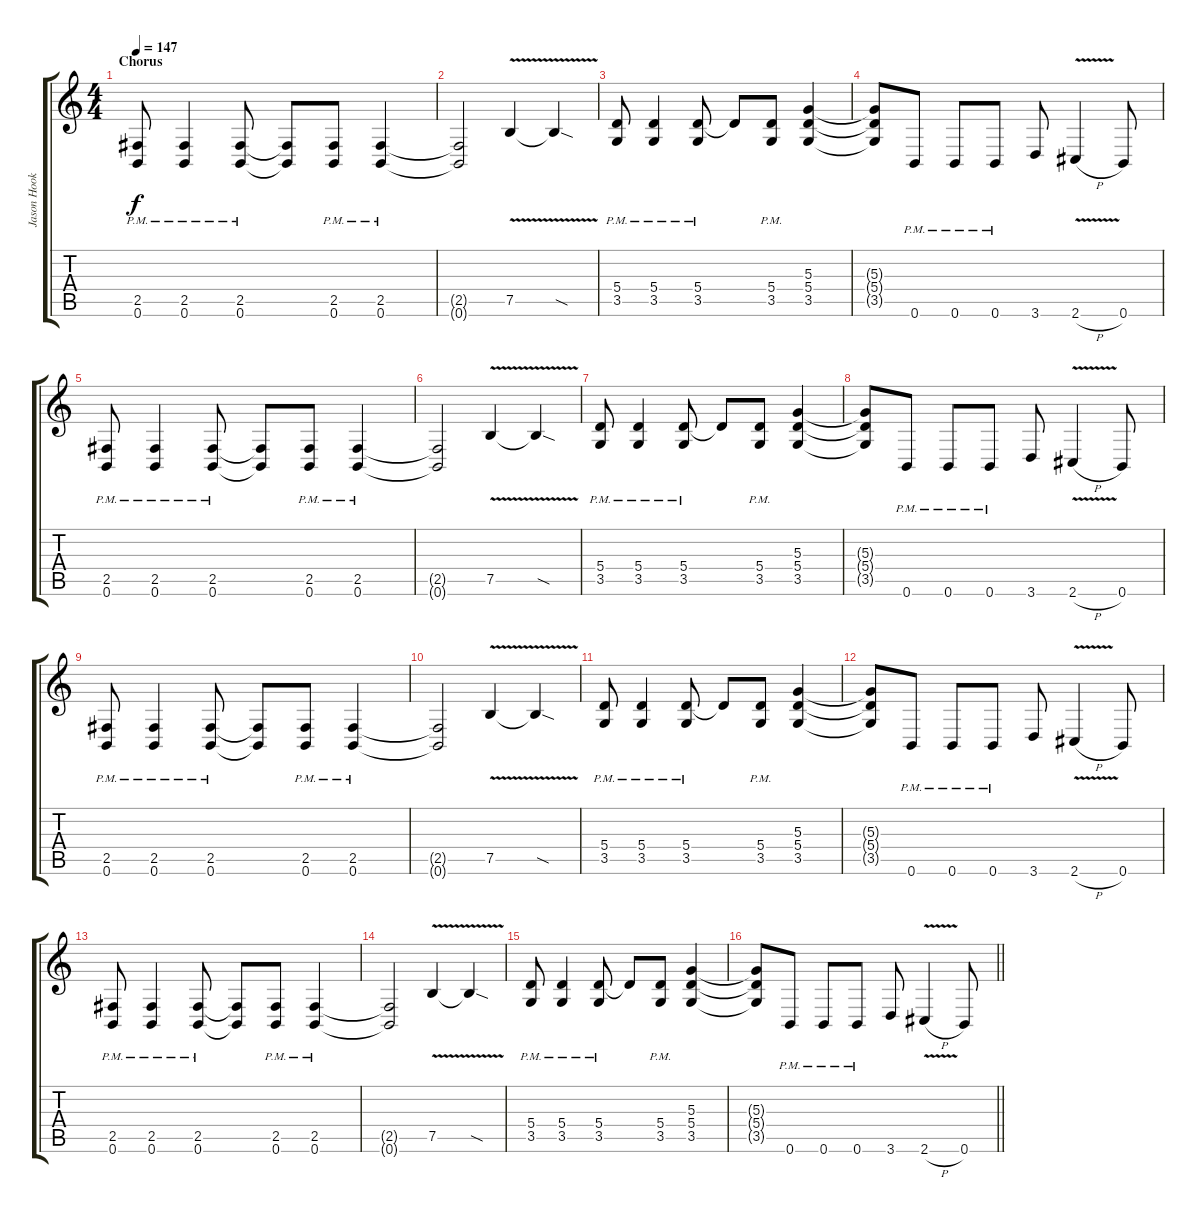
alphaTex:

\track ("Jason Hook (Lead Guitar 1)" "Jason Hook") {instrument distortionguitar}
\staff {score tabs}
\tuning (B3 Gb3 D3 A2 E2 B1) {hide}
\ts (4 4)
\section ("" "Chorus")
\tempo 147
\clef g2
\ks c
(2.5{pm} 0.6{pm}).8{dy f} (2.5{pm} 0.6{pm}).4 (2.5{pm} 0.6{pm}).8 (2.5{t} 0.6{t}).8 (2.5{pm} 0.6{pm}).8 (2.5{pm} 0.6{pm}).4 |
(2.5{t} 0.6{t}).2 7.5{v}.4 7.5{sod t}.4 |
(5.4{pm} 3.5{pm}).8 (5.4{pm} 3.5{pm}).4 (5.4{pm} 3.5{pm}).8 5.4{t}.8 (5.4{pm} 3.5{pm}).8 (5.3 5.4 3.5).4 |
(5.3{t} 5.4{t} 3.5{t}).8 0.6{pm}.8 0.6{pm}.8 0.6{pm}.8 3.6.8 2.6{v h}.4 0.6.8 |
(2.5{pm} 0.6{pm}).8 (2.5{pm} 0.6{pm}).4 (2.5{pm} 0.6{pm}).8 (2.5{t} 0.6{t}).8 (2.5{pm} 0.6{pm}).8 (2.5{pm} 0.6{pm}).4 |
(2.5{t} 0.6{t}).2 7.5{v}.4 7.5{sod t}.4 |
(5.4{pm} 3.5{pm}).8 (5.4{pm} 3.5{pm}).4 (5.4{pm} 3.5{pm}).8 5.4{t}.8 (5.4{pm} 3.5{pm}).8 (5.3 5.4 3.5).4 |
(5.3{t} 5.4{t} 3.5{t}).8 0.6{pm}.8 0.6{pm}.8 0.6{pm}.8 3.6.8 2.6{v h}.4 0.6.8 |
(2.5{pm} 0.6{pm}).8 (2.5{pm} 0.6{pm}).4 (2.5{pm} 0.6{pm}).8 (2.5{t} 0.6{t}).8 (2.5{pm} 0.6{pm}).8 (2.5{pm} 0.6{pm}).4 |
(2.5{t} 0.6{t}).2 7.5{v}.4 7.5{sod t}.4 |
(5.4{pm} 3.5{pm}).8 (5.4{pm} 3.5{pm}).4 (5.4{pm} 3.5{pm}).8 5.4{t}.8 (5.4{pm} 3.5{pm}).8 (5.3 5.4 3.5).4 |
(5.3{t} 5.4{t} 3.5{t}).8 0.6{pm}.8 0.6{pm}.8 0.6{pm}.8 3.6.8 2.6{v h}.4 0.6.8 |
(2.5{pm} 0.6{pm}).8 (2.5{pm} 0.6{pm}).4 (2.5{pm} 0.6{pm}).8 (2.5{t} 0.6{t}).8 (2.5{pm} 0.6{pm}).8 (2.5{pm} 0.6{pm}).4 |
(2.5{t} 0.6{t}).2 7.5{v}.4 7.5{sod t}.4 |
(5.4{pm} 3.5{pm}).8 (5.4{pm} 3.5{pm}).4 (5.4{pm} 3.5{pm}).8 5.4{t}.8 (5.4{pm} 3.5{pm}).8 (5.3 5.4 3.5).4 |
\barLineRight lightlight
(5.3{t} 5.4{t} 3.5{t}).8 0.6{pm}.8 0.6{pm}.8 0.6{pm}.8 3.6.8 2.6{v h}.4 0.6.8
